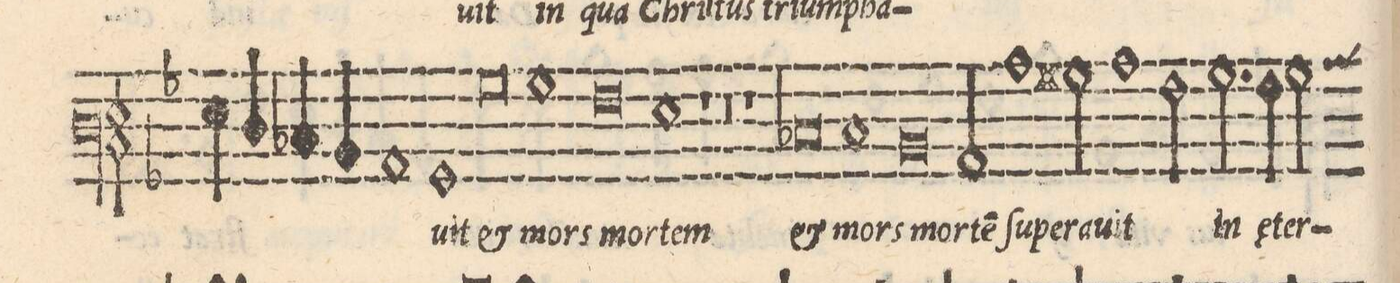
**kern	**text
*I"BASSVS	*
*clefF3	*
*k[b-]	*
*met(C|)	*
*M2/1	*
4G\	.
4F/	.
4E-X/	.
4D/	.
1C	.
=45-	=45-
1BB-	-uit
0B-	et
=46-	=46-
1B-	mors
=47-	=47-
0A	mor-
=48-	=48-
1G	-tem
1r	.
=49-	=49-
0r	.
=50-	=50-
1r	.
0E-X	et
=51-	=51-
1E-	mors
=52-	=52-
0D	mor-
=53-	=53-
2C/	-te(m)
1c	ſu-
2Bn\	-pe-
=54-	=54-
1c	-ra-
2A\	-uit
2.B-y\	in
=55-	=55-
4A\	ę-
2B-\	-ter-
*custos:c	*
*-	*-
